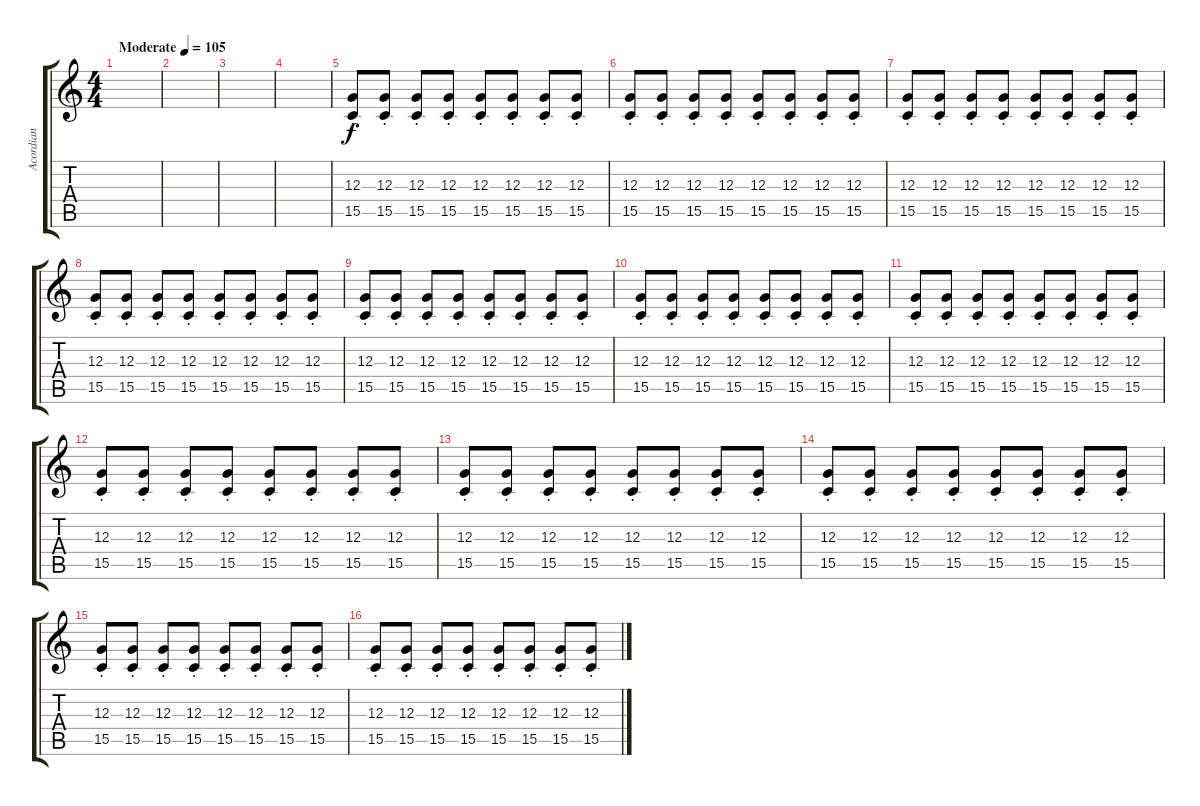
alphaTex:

\track ("Acordian" "Acordian") {instrument accordion}
\staff {score tabs}
\tuning (E4 B3 G3 D3 A2 E2) {hide}
\ts (4 4)
\tempo (105 "Moderate")
\clef g2
\ks c
|
|
|
|
(12.3{st} 15.5{st}).8 (12.3{st} 15.5{st}).8 (12.3{st} 15.5{st}).8 (12.3{st} 15.5{st}).8 (12.3{st} 15.5{st}).8 (12.3{st} 15.5{st}).8 (12.3{st} 15.5{st}).8 (12.3{st} 15.5{st}).8 |
(12.3{st} 15.5{st}).8 (12.3{st} 15.5{st}).8 (12.3{st} 15.5{st}).8 (12.3{st} 15.5{st}).8 (12.3{st} 15.5{st}).8 (12.3{st} 15.5{st}).8 (12.3{st} 15.5{st}).8 (12.3{st} 15.5{st}).8 |
(12.3{st} 15.5{st}).8 (12.3{st} 15.5{st}).8 (12.3{st} 15.5{st}).8 (12.3{st} 15.5{st}).8 (12.3{st} 15.5{st}).8 (12.3{st} 15.5{st}).8 (12.3{st} 15.5{st}).8 (12.3{st} 15.5{st}).8 |
(12.3{st} 15.5{st}).8 (12.3{st} 15.5{st}).8 (12.3{st} 15.5{st}).8 (12.3{st} 15.5{st}).8 (12.3{st} 15.5{st}).8 (12.3{st} 15.5{st}).8 (12.3{st} 15.5{st}).8 (12.3{st} 15.5{st}).8 |
(12.3{st} 15.5{st}).8 (12.3{st} 15.5{st}).8 (12.3{st} 15.5{st}).8 (12.3{st} 15.5{st}).8 (12.3{st} 15.5{st}).8 (12.3{st} 15.5{st}).8 (12.3{st} 15.5{st}).8 (12.3{st} 15.5{st}).8 |
(12.3{st} 15.5{st}).8 (12.3{st} 15.5{st}).8 (12.3{st} 15.5{st}).8 (12.3{st} 15.5{st}).8 (12.3{st} 15.5{st}).8 (12.3{st} 15.5{st}).8 (12.3{st} 15.5{st}).8 (12.3{st} 15.5{st}).8 |
(12.3{st} 15.5{st}).8 (12.3{st} 15.5{st}).8 (12.3{st} 15.5{st}).8 (12.3{st} 15.5{st}).8 (12.3{st} 15.5{st}).8 (12.3{st} 15.5{st}).8 (12.3{st} 15.5{st}).8 (12.3{st} 15.5{st}).8 |
(12.3{st} 15.5{st}).8 (12.3{st} 15.5{st}).8 (12.3{st} 15.5{st}).8 (12.3{st} 15.5{st}).8 (12.3{st} 15.5{st}).8 (12.3{st} 15.5{st}).8 (12.3{st} 15.5{st}).8 (12.3{st} 15.5{st}).8 |
(12.3{st} 15.5{st}).8 (12.3{st} 15.5{st}).8 (12.3{st} 15.5{st}).8 (12.3{st} 15.5{st}).8 (12.3{st} 15.5{st}).8 (12.3{st} 15.5{st}).8 (12.3{st} 15.5{st}).8 (12.3{st} 15.5{st}).8 |
(12.3{st} 15.5{st}).8 (12.3{st} 15.5{st}).8 (12.3{st} 15.5{st}).8 (12.3{st} 15.5{st}).8 (12.3{st} 15.5{st}).8 (12.3{st} 15.5{st}).8 (12.3{st} 15.5{st}).8 (12.3{st} 15.5{st}).8 |
(12.3{st} 15.5{st}).8 (12.3{st} 15.5{st}).8 (12.3{st} 15.5{st}).8 (12.3{st} 15.5{st}).8 (12.3{st} 15.5{st}).8 (12.3{st} 15.5{st}).8 (12.3{st} 15.5{st}).8 (12.3{st} 15.5{st}).8 |
(12.3{st} 15.5{st}).8 (12.3{st} 15.5{st}).8 (12.3{st} 15.5{st}).8 (12.3{st} 15.5{st}).8 (12.3{st} 15.5{st}).8 (12.3{st} 15.5{st}).8 (12.3{st} 15.5{st}).8 (12.3{st} 15.5{st}).8
